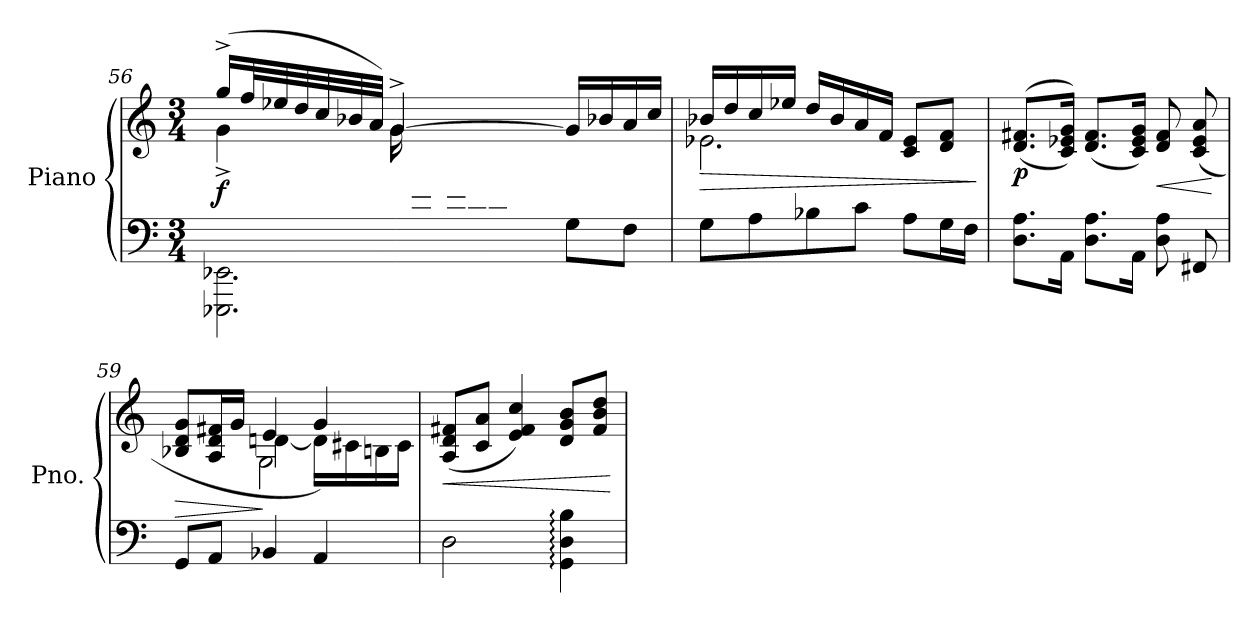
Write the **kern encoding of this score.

**kern	**kern	**dynam
*part1	*part1	*part1
*staff2	*staff1	*staff1/2
*I"Piano	*	*
*I'Pno.	*	*
!!LO:PB:g=z
*clefF4	*clefG2	*
*k[]	*k[]	*
*M3/4	*M3/4	*
=56	=56	=56
*^	*^	*
*	*	*	*^	*
!	!	!	!	!	!LO:DY:b
4ryy	2.EEE-X\ 2.EE-X\	(<16gg^/LL	4g^\	4ryy	f
.	.	32ff/L	.	.	.
.	.	32ee-X/	.	.	.
.	.	32dd/	.	.	.
.	.	32cc/	.	.	.
.	.	32b-X/	.	.	.
.	.	32a/JJJ)	.	.	.
16ryy	.	(<[4g^/	2ryy	16g\LL	.
32f\L	.	.	.	4..ryy	.
32e-X\	.	.	.	.	.
32d\	.	.	.	.	.
32c\	.	.	.	.	.
32B-X\	.	.	.	.	.
32A\JJJ	.	.	.	.	.
8G\L	.	16g/LL]	.	.	.
.	.	16b-X/	.	.	.
8F\J)	.	16a/	.	.	.
.	.	16cc/JJ	.	.	.
*v	*v	*	*	*	*
*	*v	*v	*v	*
=57	=57	=57
!	!	!LO:HP:b
*	*^	*
8G\L	16b-X/LL	2.e-X\	>
.	16dd/	.	.
8A\	16cc/	.	.
.	16ee-X/JJ	.	.
8B-X\	16dd/LL	.	.
.	16b-/	.	.
8c\J	16a/	.	.
.	16f/JJ	.	.
8A\L	8c/ 8e-/L	.	.
16G\L	8d/ 8f/J	.	.
16F\JJ	.	.	.
*	*v	*v	*
.	.	]
!!LO:LB:g=z
=58	=58	=58
!	!	!LO:DY:b
8.D\ 8.A\L	(<(<8.d/ 8.f#X/L	p
16AA\Jk	16c/ 16e-X/ 16g/Jk))	.
8.D\ 8.A\L	(<8.d/ 8.f#/L	.
16AA\Jk	16c/ 16e-/ 16g/Jk)	.
!	!	!LO:HP:b
8D\ 8A\	8d/ 8f#/	<
8FF#X/	(>8c/ 8e-/ 8a/	.
.	.	[
=59	=59	=59
!	!	!LO:HP:b
*	*^	*
*	*	*^	*
8GG/L	8B-X/ 8d/ 8g/L	4ryy	4ryy	>
8AA/J	16A/ 16d/ 16f#X/L	.	.	.
.	16g/JJ	.	.	.
4BB-X/	4e/	[4dn\	2G\	]
4AA/	4g/)	16d\LL]	.	.
.	.	16c#X\	.	.
.	.	16Bn\	.	.
.	.	16c#\JJ	.	.
*	*	*v	*v	*
=60	=60	=60	=60
!	!	!	!LO:HP:b
*	*v	*v	*
2D\	(>8A/ 8d/ 8f#X/L	<
.	8c/ 8a/J	.
.	4e/ 4f#/ 4cc/)	.
4GG\: 4D\: 4B\:	8d/ 8g/ 8b/L	.
.	8f#/ 8b/ 8dd/J	.
.	.	[
=	=	=
*-	*-	*-
